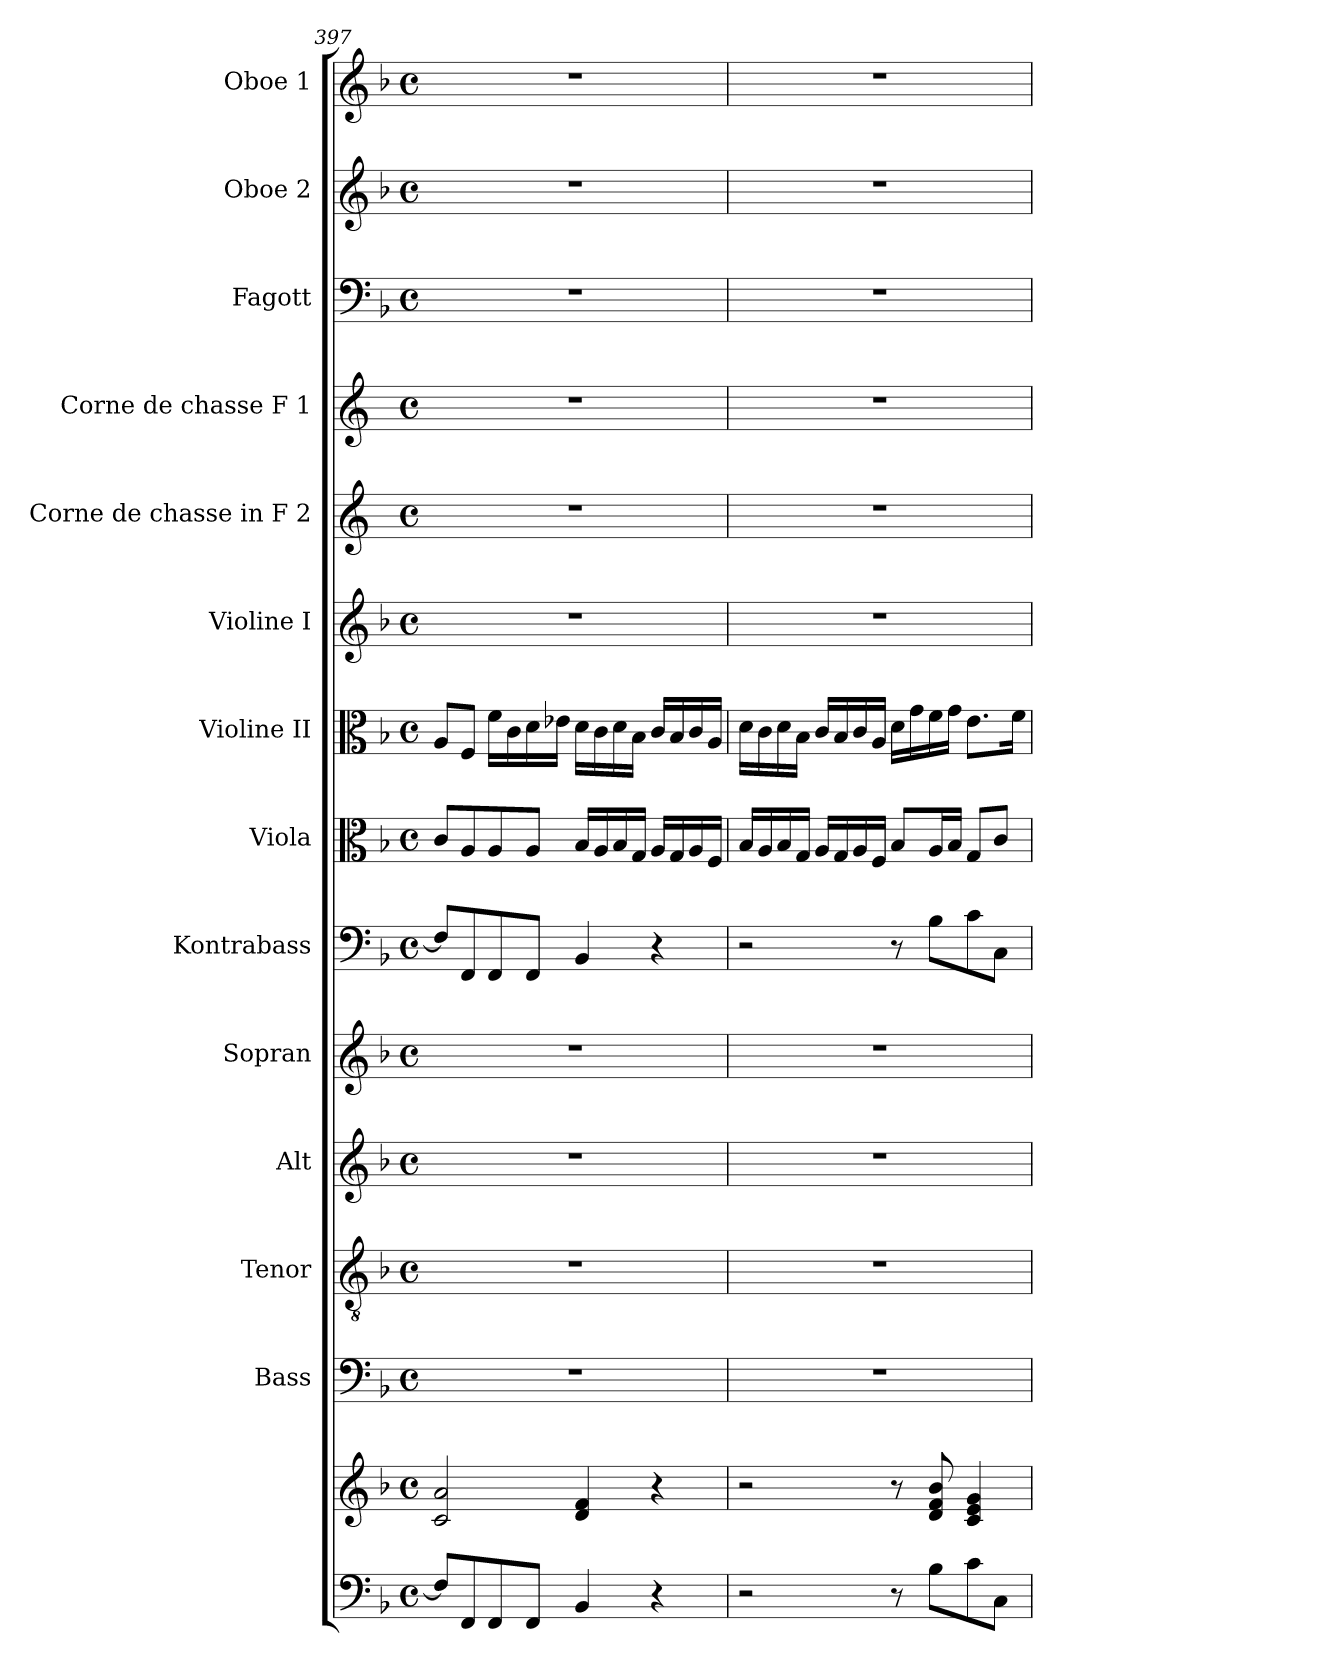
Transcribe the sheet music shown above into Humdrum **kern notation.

**kern	**kern	**kern	**kern	**kern	**kern	**kern	**kern	**kern	**kern	**kern	**kern	**kern	**kern	**kern
*part14	*part14	*part13	*part12	*part11	*part10	*part9	*part8	*part7	*part6	*part5	*part4	*part3	*part2	*part1
*staff15	*staff14	*staff13	*staff12	*staff11	*staff10	*staff9	*staff8	*staff7	*staff6	*staff5	*staff4	*staff3	*staff2	*staff1
*	*	*I"Bass	*I"Tenor	*I"Alt	*I"Sopran	*I"Kontrabass	*I"Viola	*I"Violine II	*I"Violine I	*I"Corne de chasse in F 2	*I"Corne de chasse F 1	*I"Fagott	*I"Oboe 2	*I"Oboe 1
*	*	*I'B.	*I'T.	*I'A.	*I'S.	*I'Kb.	*I'Vla.	*I'Vl. II	*I'Vl. I	*	*	*I'Fg.	*I'Ob. 2	*I'Ob. 1
*clefF4	*clefG2	*clefF4	*clefGv2	*clefG2	*clefG2	*clefF4	*clefC3	*clefC3	*clefG2	*clefG2	*clefG2	*clefF4	*clefG2	*clefG2
*	*	*	*	*	*	*ITrd7c12	*	*	*	*ITrd4c7	*ITrd4c7	*	*	*
*k[b-]	*k[b-]	*k[b-]	*k[b-]	*k[b-]	*k[b-]	*k[b-]	*k[b-]	*k[b-]	*k[b-]	*k[b-]	*k[b-]	*k[b-]	*k[b-]	*k[b-]
*F:	*F:	*F:	*F:	*F:	*F:	*F:	*F:	*F:	*F:	*F:	*F:	*F:	*F:	*F:
*M4/4	*M4/4	*M4/4	*M4/4	*M4/4	*M4/4	*M4/4	*M4/4	*M4/4	*M4/4	*M4/4	*M4/4	*M4/4	*M4/4	*M4/4
*met(c)	*met(c)	*met(c)	*met(c)	*met(c)	*met(c)	*met(c)	*met(c)	*met(c)	*met(c)	*met(c)	*met(c)	*met(c)	*met(c)	*met(c)
=397	=397	=397	=397	=397	=397	=397	=397	=397	=397	=397	=397	=397	=397	=397
8F/L]	2c/ 2a/	1r	1r	1r	1r	8FF/L]	8c/L	8A/L	1r	1r	1r	1r	1r	1r
8FF/	.	.	.	.	.	8FFF/	8A/	8F/J	.	.	.	.	.	.
8FF/	.	.	.	.	.	8FFF/	8A/	16f\LL	.	.	.	.	.	.
.	.	.	.	.	.	.	.	16c\	.	.	.	.	.	.
8FF/J	.	.	.	.	.	8FFF/J	8A/J	16d\	.	.	.	.	.	.
.	.	.	.	.	.	.	.	16e-X\JJ	.	.	.	.	.	.
4BB-/	4d/ 4f/	.	.	.	.	4BBB-/	16B-/LL	16d\LL	.	.	.	.	.	.
.	.	.	.	.	.	.	16A/	16c\	.	.	.	.	.	.
.	.	.	.	.	.	.	16B-/	16d\	.	.	.	.	.	.
.	.	.	.	.	.	.	16G/JJ	16B-\JJ	.	.	.	.	.	.
4r	4r	.	.	.	.	4r	16A/LL	16c/LL	.	.	.	.	.	.
.	.	.	.	.	.	.	16G/	16B-/	.	.	.	.	.	.
.	.	.	.	.	.	.	16A/	16c/	.	.	.	.	.	.
.	.	.	.	.	.	.	16F/JJ	16A/JJ	.	.	.	.	.	.
=398	=398	=398	=398	=398	=398	=398	=398	=398	=398	=398	=398	=398	=398	=398
2r	2r	1r	1r	1r	1r	2r	16B-/LL	16d\LL	1r	1r	1r	1r	1r	1r
.	.	.	.	.	.	.	16A/	16c\	.	.	.	.	.	.
.	.	.	.	.	.	.	16B-/	16d\	.	.	.	.	.	.
.	.	.	.	.	.	.	16G/JJ	16B-\JJ	.	.	.	.	.	.
.	.	.	.	.	.	.	16A/LL	16c/LL	.	.	.	.	.	.
.	.	.	.	.	.	.	16G/	16B-/	.	.	.	.	.	.
.	.	.	.	.	.	.	16A/	16c/	.	.	.	.	.	.
.	.	.	.	.	.	.	16F/JJ	16A/JJ	.	.	.	.	.	.
8r	8r	.	.	.	.	8r	8B-/L	16d\LL	.	.	.	.	.	.
.	.	.	.	.	.	.	.	16g\	.	.	.	.	.	.
8B-\L	8d/ 8f/ 8b-/	.	.	.	.	8BB-\L	16A/L	16f\	.	.	.	.	.	.
.	.	.	.	.	.	.	16B-/JJ	16g\JJ	.	.	.	.	.	.
8c\	4c/ 4e/ 4g/	.	.	.	.	8C\	8G/L	8.e\L	.	.	.	.	.	.
8C\J	.	.	.	.	.	8CC\J	8c/J	.	.	.	.	.	.	.
.	.	.	.	.	.	.	.	16f\Jk	.	.	.	.	.	.
=	=	=	=	=	=	=	=	=	=	=	=	=	=	=
*-	*-	*-	*-	*-	*-	*-	*-	*-	*-	*-	*-	*-	*-	*-
